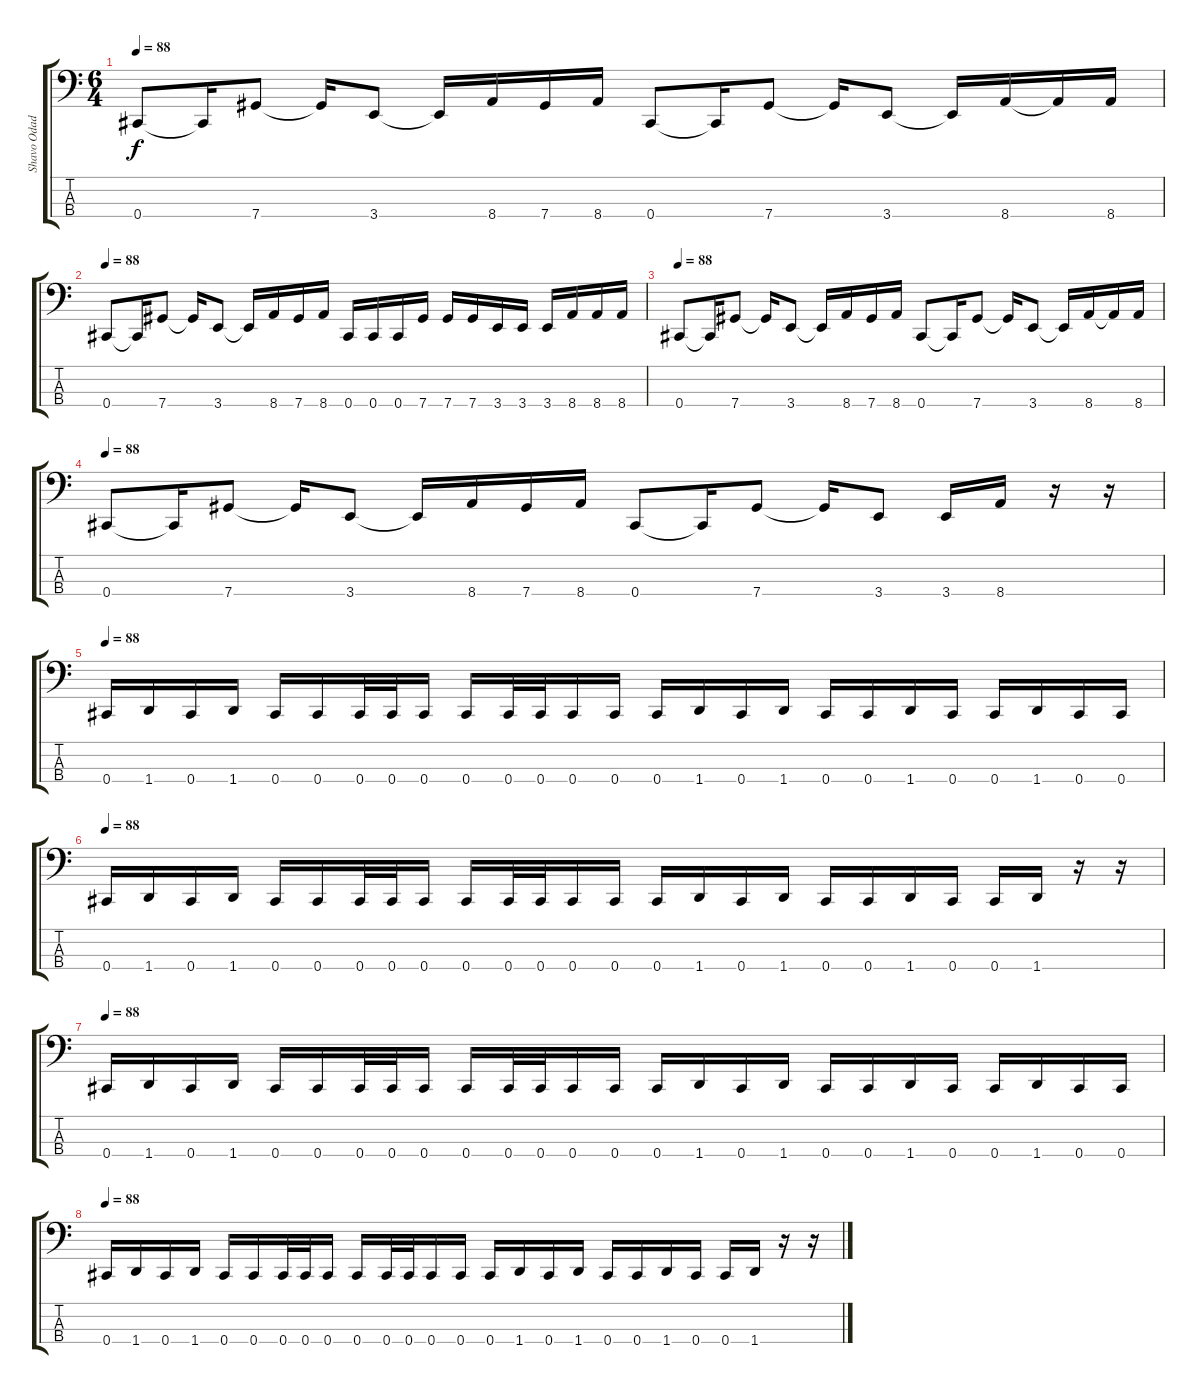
\track ("Shavo Odadjian" "Shavo Odad") {instrument electricbassfinger}
\staff {score tabs}
\tuning (Gb2 Db2 Ab1 Db1) {hide}
\ts (6 4)
\tempo 88
\clef f4
\ks c
0.4.8{dy f} 0.4{t}.16 7.4.8 7.4{t}.16 3.4.8 3.4{t}.16 8.4.16 7.4.16 8.4.16 0.4.8 0.4{t}.16 7.4.8 7.4{t}.16 3.4.8 3.4{t}.16 8.4.16 8.4{t}.16 8.4.16 |
\tempo 88
0.4.8 0.4{t}.16 7.4.8 7.4{t}.16 3.4.8 3.4{t}.16 8.4.16 7.4.16 8.4.16 0.4.16 0.4.16 0.4.16 7.4.16 7.4.16 7.4.16 3.4.16 3.4.16 3.4.16 8.4.16 8.4.16 8.4.16 |
\tempo 88
0.4.8 0.4{t}.16 7.4.8 7.4{t}.16 3.4.8 3.4{t}.16 8.4.16 7.4.16 8.4.16 0.4.8 0.4{t}.16 7.4.8 7.4{t}.16 3.4.8 3.4{t}.16 8.4.16 8.4{t}.16 8.4.16 |
\tempo 88
0.4.8 0.4{t}.16 7.4.8 7.4{t}.16 3.4.8 3.4{t}.16 8.4.16 7.4.16 8.4.16 0.4.8 0.4{t}.16 7.4.8 7.4{t}.16 3.4.8 3.4.16 8.4.16 r.16 r.16 |
\tempo 88
0.4.16 1.4.16 0.4.16 1.4.16 0.4.16 0.4.16 0.4.32 0.4.32 0.4.16 0.4.16 0.4.32 0.4.32 0.4.16 0.4.16 0.4.16 1.4.16 0.4.16 1.4.16 0.4.16 0.4.16 1.4.16 0.4.16 0.4.16 1.4.16 0.4.16 0.4.16 |
\tempo 88
0.4.16 1.4.16 0.4.16 1.4.16 0.4.16 0.4.16 0.4.32 0.4.32 0.4.16 0.4.16 0.4.32 0.4.32 0.4.16 0.4.16 0.4.16 1.4.16 0.4.16 1.4.16 0.4.16 0.4.16 1.4.16 0.4.16 0.4.16 1.4.16 r.16 r.16 |
\tempo 88
0.4.16 1.4.16 0.4.16 1.4.16 0.4.16 0.4.16 0.4.32 0.4.32 0.4.16 0.4.16 0.4.32 0.4.32 0.4.16 0.4.16 0.4.16 1.4.16 0.4.16 1.4.16 0.4.16 0.4.16 1.4.16 0.4.16 0.4.16 1.4.16 0.4.16 0.4.16 |
\tempo 88
0.4.16 1.4.16 0.4.16 1.4.16 0.4.16 0.4.16 0.4.32 0.4.32 0.4.16 0.4.16 0.4.32 0.4.32 0.4.16 0.4.16 0.4.16 1.4.16 0.4.16 1.4.16 0.4.16 0.4.16 1.4.16 0.4.16 0.4.16 1.4.16 r.16 r.16
